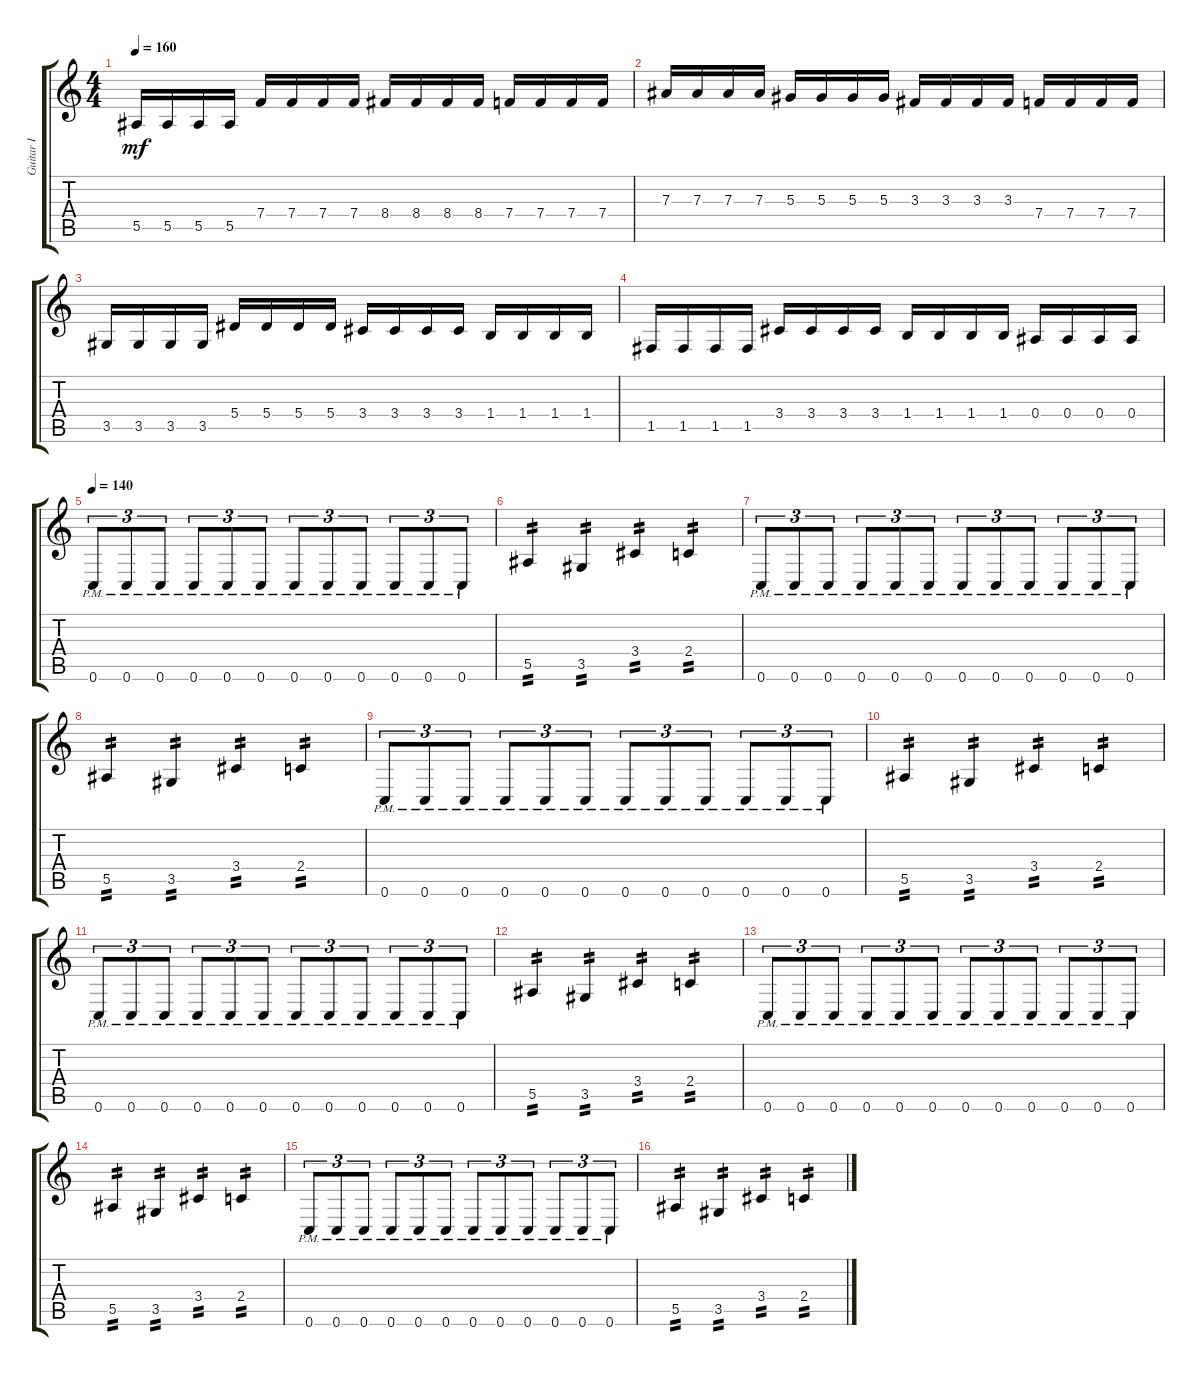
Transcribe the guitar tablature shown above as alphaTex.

\track ("Guitar I" "Guitar I") {instrument distortionguitar}
\staff {score tabs}
\tuning (C4 G3 Eb3 Bb2 F2 C2) {hide}
\ts (4 4)
\tempo 160
\clef g2
\ks c
5.5.16{dy mf} 5.5.16 5.5.16 5.5.16 7.4.16 7.4.16 7.4.16 7.4.16 8.4.16 8.4.16 8.4.16 8.4.16 7.4.16 7.4.16 7.4.16 7.4.16 |
7.3.16 7.3.16 7.3.16 7.3.16 5.3.16 5.3.16 5.3.16 5.3.16 3.3.16 3.3.16 3.3.16 3.3.16 7.4.16 7.4.16 7.4.16 7.4.16 |
3.5.16 3.5.16 3.5.16 3.5.16 5.4.16 5.4.16 5.4.16 5.4.16 3.4.16 3.4.16 3.4.16 3.4.16 1.4.16 1.4.16 1.4.16 1.4.16 |
1.5.16 1.5.16 1.5.16 1.5.16 3.4.16 3.4.16 3.4.16 3.4.16 1.4.16 1.4.16 1.4.16 1.4.16 0.4.16 0.4.16 0.4.16 0.4.16 |
\tempo 140
0.6{pm}.8{tu (3 2)} 0.6{pm}.8{tu (3 2)} 0.6{pm}.8{tu (3 2)} 0.6{pm}.8{tu (3 2)} 0.6{pm}.8{tu (3 2)} 0.6{pm}.8{tu (3 2)} 0.6{pm}.8{tu (3 2)} 0.6{pm}.8{tu (3 2)} 0.6{pm}.8{tu (3 2)} 0.6{pm}.8{tu (3 2)} 0.6{pm}.8{tu (3 2)} 0.6{pm}.8{tu (3 2)} |
5.5.4{tp 2} 3.5.4{tp 2} 3.4.4{tp 2} 2.4.4{tp 2} |
0.6{pm}.8{tu (3 2)} 0.6{pm}.8{tu (3 2)} 0.6{pm}.8{tu (3 2)} 0.6{pm}.8{tu (3 2)} 0.6{pm}.8{tu (3 2)} 0.6{pm}.8{tu (3 2)} 0.6{pm}.8{tu (3 2)} 0.6{pm}.8{tu (3 2)} 0.6{pm}.8{tu (3 2)} 0.6{pm}.8{tu (3 2)} 0.6{pm}.8{tu (3 2)} 0.6{pm}.8{tu (3 2)} |
5.5.4{tp 2} 3.5.4{tp 2} 3.4.4{tp 2} 2.4.4{tp 2} |
0.6{pm}.8{tu (3 2)} 0.6{pm}.8{tu (3 2)} 0.6{pm}.8{tu (3 2)} 0.6{pm}.8{tu (3 2)} 0.6{pm}.8{tu (3 2)} 0.6{pm}.8{tu (3 2)} 0.6{pm}.8{tu (3 2)} 0.6{pm}.8{tu (3 2)} 0.6{pm}.8{tu (3 2)} 0.6{pm}.8{tu (3 2)} 0.6{pm}.8{tu (3 2)} 0.6{pm}.8{tu (3 2)} |
5.5.4{tp 2} 3.5.4{tp 2} 3.4.4{tp 2} 2.4.4{tp 2} |
0.6{pm}.8{tu (3 2)} 0.6{pm}.8{tu (3 2)} 0.6{pm}.8{tu (3 2)} 0.6{pm}.8{tu (3 2)} 0.6{pm}.8{tu (3 2)} 0.6{pm}.8{tu (3 2)} 0.6{pm}.8{tu (3 2)} 0.6{pm}.8{tu (3 2)} 0.6{pm}.8{tu (3 2)} 0.6{pm}.8{tu (3 2)} 0.6{pm}.8{tu (3 2)} 0.6{pm}.8{tu (3 2)} |
5.5.4{tp 2} 3.5.4{tp 2} 3.4.4{tp 2} 2.4.4{tp 2} |
0.6{pm}.8{tu (3 2)} 0.6{pm}.8{tu (3 2)} 0.6{pm}.8{tu (3 2)} 0.6{pm}.8{tu (3 2)} 0.6{pm}.8{tu (3 2)} 0.6{pm}.8{tu (3 2)} 0.6{pm}.8{tu (3 2)} 0.6{pm}.8{tu (3 2)} 0.6{pm}.8{tu (3 2)} 0.6{pm}.8{tu (3 2)} 0.6{pm}.8{tu (3 2)} 0.6{pm}.8{tu (3 2)} |
5.5.4{tp 2} 3.5.4{tp 2} 3.4.4{tp 2} 2.4.4{tp 2} |
0.6{pm}.8{tu (3 2)} 0.6{pm}.8{tu (3 2)} 0.6{pm}.8{tu (3 2)} 0.6{pm}.8{tu (3 2)} 0.6{pm}.8{tu (3 2)} 0.6{pm}.8{tu (3 2)} 0.6{pm}.8{tu (3 2)} 0.6{pm}.8{tu (3 2)} 0.6{pm}.8{tu (3 2)} 0.6{pm}.8{tu (3 2)} 0.6{pm}.8{tu (3 2)} 0.6{pm}.8{tu (3 2)} |
5.5.4{tp 2} 3.5.4{tp 2} 3.4.4{tp 2} 2.4.4{tp 2}
